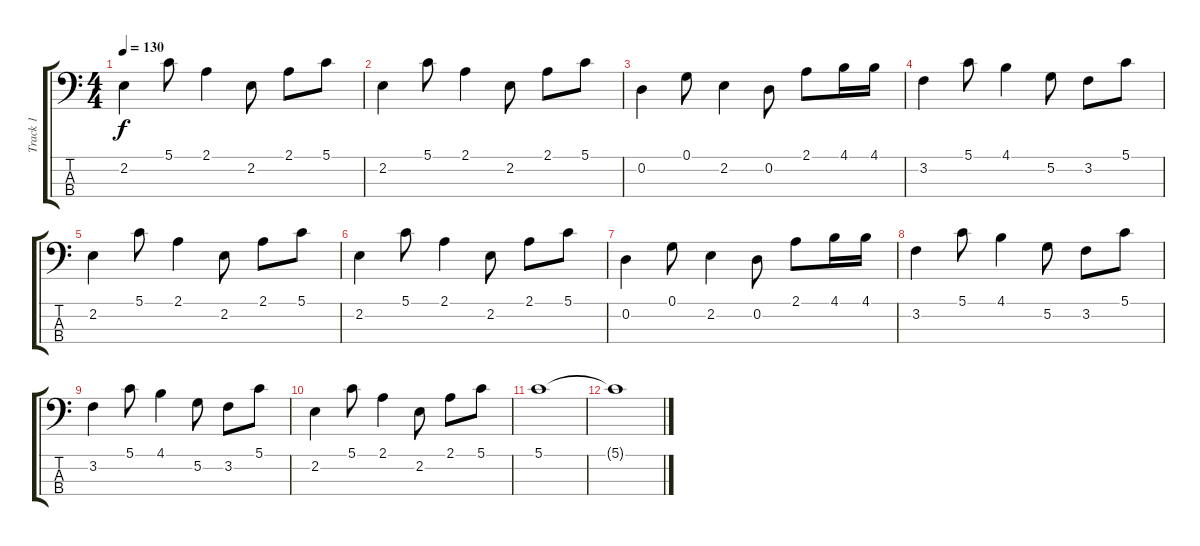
\track ("Track 1" "Track 1") {instrument electricbassfinger}
\staff {score tabs}
\tuning (G2 D2 A1 E1) {hide}
\ts (4 4)
\tempo 130
\clef f4
\ks c
2.2.4{dy f} 5.1.8 2.1.4 2.2.8 2.1.8 5.1.8 |
2.2.4 5.1.8 2.1.4 2.2.8 2.1.8 5.1.8 |
0.2.4 0.1.8 2.2.4 0.2.8 2.1.8 4.1.16 4.1.16 |
3.2.4 5.1.8 4.1.4 5.2.8 3.2.8 5.1.8 |
2.2.4 5.1.8 2.1.4 2.2.8 2.1.8 5.1.8 |
2.2.4 5.1.8 2.1.4 2.2.8 2.1.8 5.1.8 |
0.2.4 0.1.8 2.2.4 0.2.8 2.1.8 4.1.16 4.1.16 |
3.2.4 5.1.8 4.1.4 5.2.8 3.2.8 5.1.8 |
3.2.4 5.1.8 4.1.4 5.2.8 3.2.8 5.1.8 |
2.2.4 5.1.8 2.1.4 2.2.8 2.1.8 5.1.8 |
5.1.1 |
5.1{t}.1
